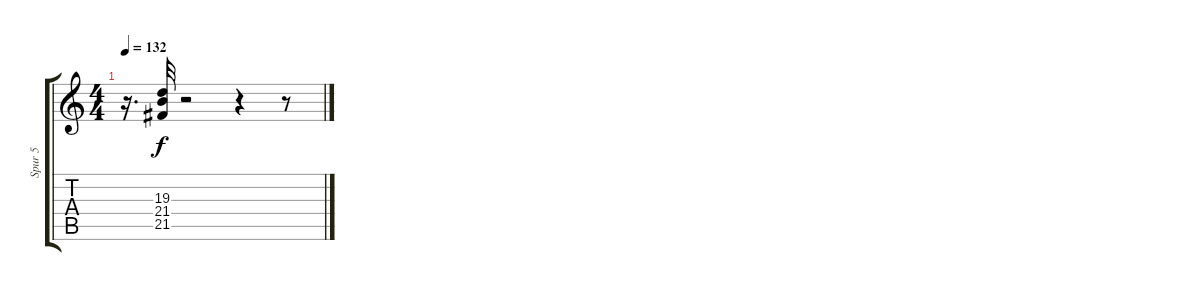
\track ("Spur 5" "Spur 5") {instrument lead1square}
\staff {score tabs}
\tuning (E4 B3 G3 D3 A2 E2) {hide}
\ts (4 4)
\tempo 132
\clef g2
\ks c
r.16{d dy ppp} (19.3 21.4 21.5).32{dy f} r.2 r.4 r.8
